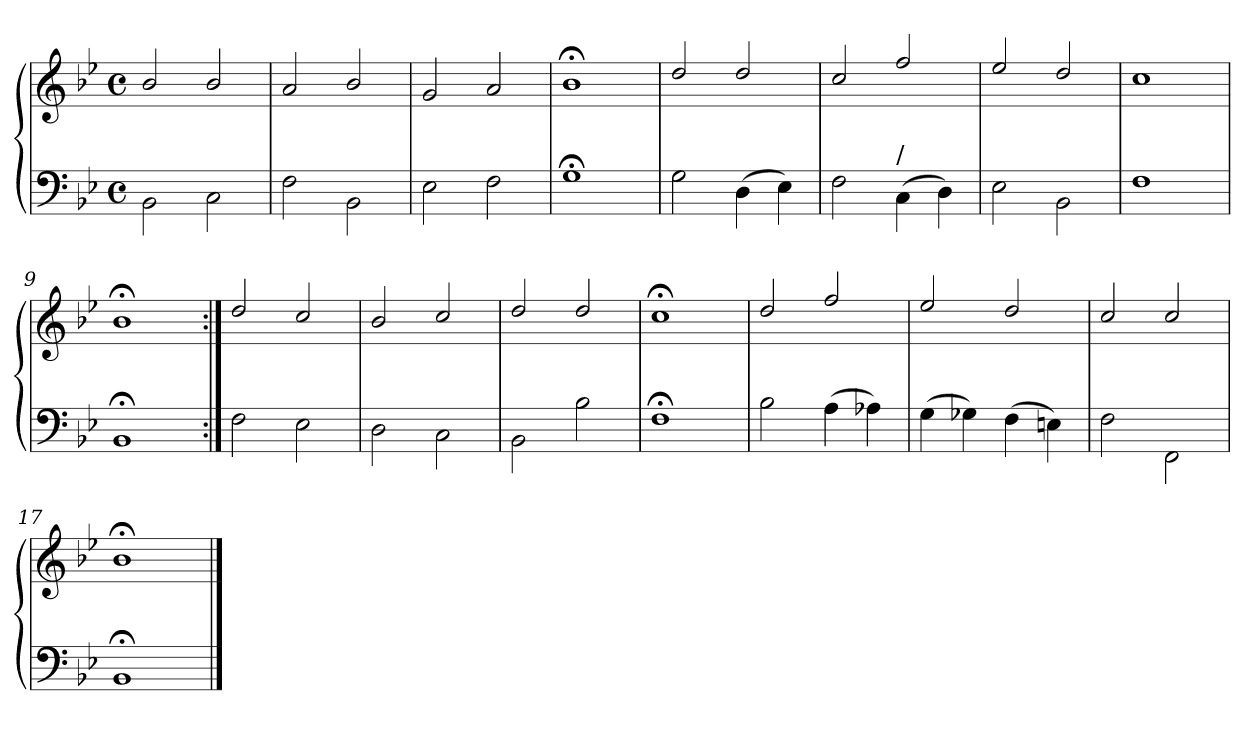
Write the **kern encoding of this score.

**kern	**kern
*part1	*part1
*staff2	*staff1
*clefF4	*clefG2
*k[b-e-]	*k[b-e-]
*M4/4	*M4/4
*met(c)	*met(c)
=1	=1
2BB-\	2b-/
2C\	2b-/
=2	=2
2F\	2a/
2BB-\	2b-/
=3	=3
2E-\	2g/
2F\	2a/
=4	=4
1G;\	1b-;</
=5	=5
2G\	2dd/
(4D\	2dd/
4E-\)	.
=6	=6
2F\	2cc/
!LO:TX:t=/	!
(4C\	2ff/
4D\)	.
=7	=7
2E-\	2ee-/
2BB-\	2dd/
=8	=8
1F\	1cc/
=9	=9
1BB-;\	1b-;</
!!LO:LB:g=z
=10:|!	=10:|!
2F\	2dd/
2E-\	2cc/
=11	=11
2D\	2b-/
2C\	2cc/
=12	=12
2BB-\	2dd/
2B-\	2dd/
=13	=13
1F;\	1cc;</
=14	=14
2B-\	2dd/
(4A\	2ff/
4A-X\)	.
=15	=15
(4G\	2ee-/
4G-X\)	.
(4F\	2dd/
4En\)	.
=16	=16
2F\	2cc/
2FF\	2cc/
=17	=17
1BB-;\	1b-;</
==	==
*-	*-
